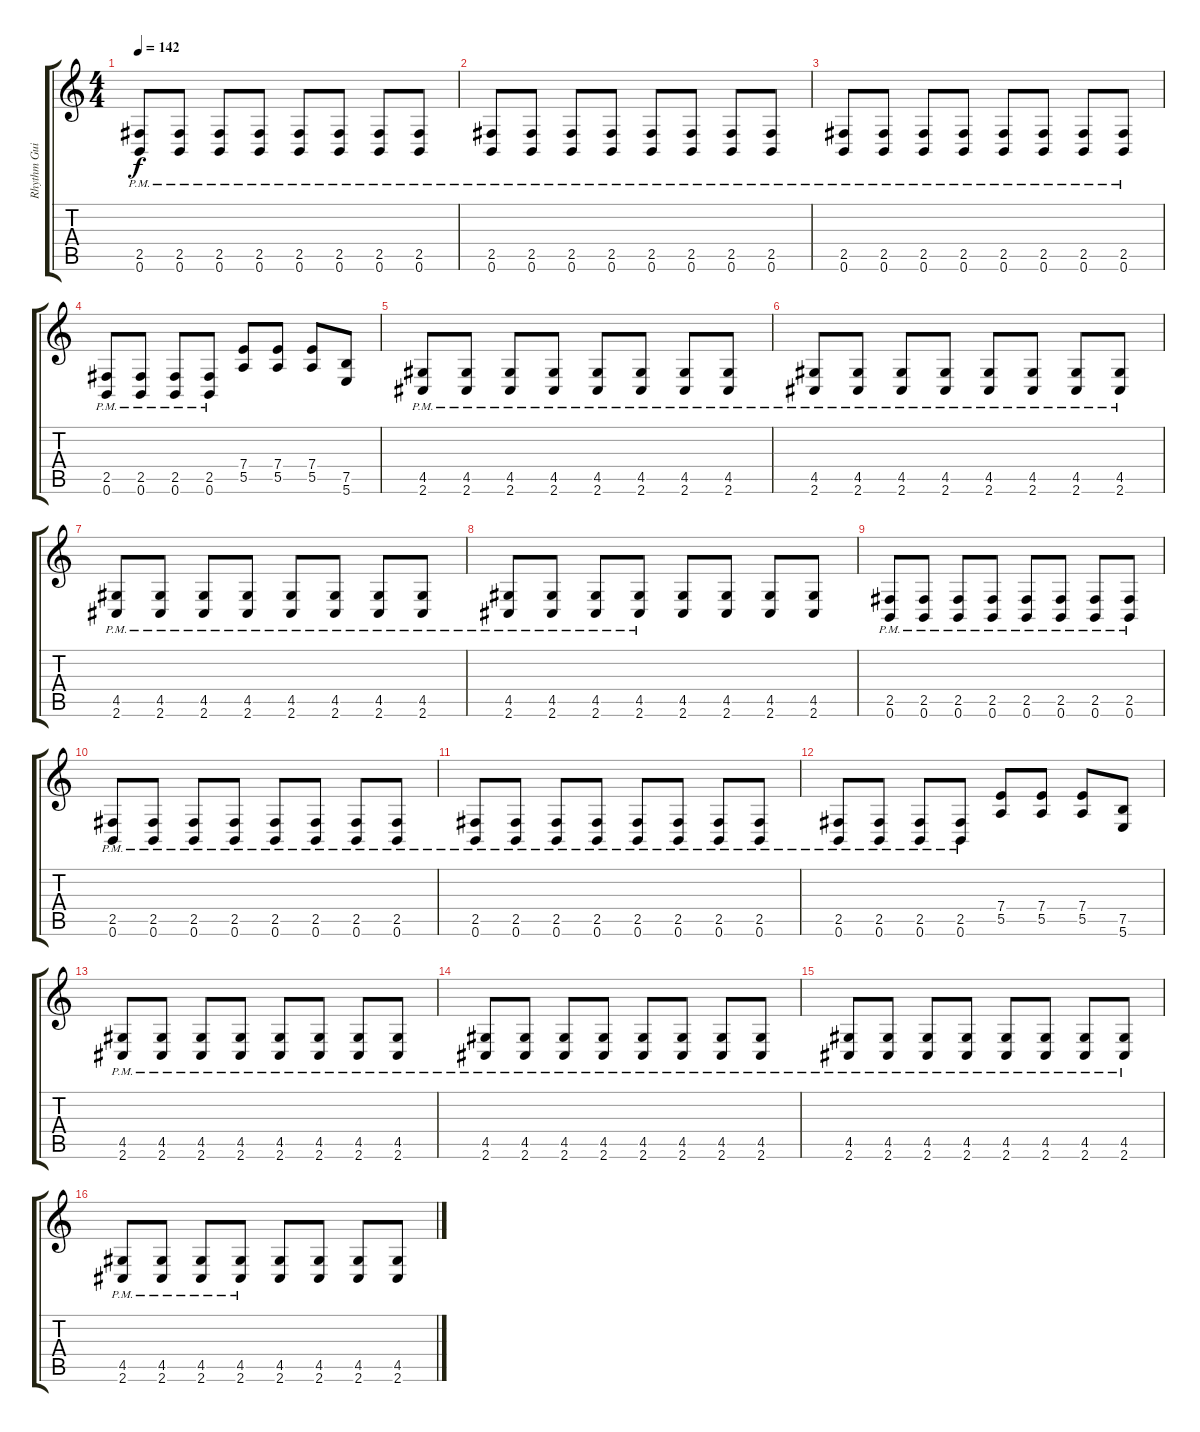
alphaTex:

\track ("Rhythm Guitar Right" "Rhythm Gui") {instrument overdrivenguitar}
\staff {score tabs}
\tuning (B3 Gb3 D3 A2 E2 B1) {hide}
\ts (4 4)
\tempo 142
\clef g2
\ks c
(2.5{pm} 0.6{pm}).8{dy f} (2.5{pm} 0.6{pm}).8 (2.5{pm} 0.6{pm}).8 (2.5{pm} 0.6{pm}).8 (2.5{pm} 0.6{pm}).8 (2.5{pm} 0.6{pm}).8 (2.5{pm} 0.6{pm}).8 (2.5{pm} 0.6{pm}).8 |
(2.5{pm} 0.6{pm}).8 (2.5{pm} 0.6{pm}).8 (2.5{pm} 0.6{pm}).8 (2.5{pm} 0.6{pm}).8 (2.5{pm} 0.6{pm}).8 (2.5{pm} 0.6{pm}).8 (2.5{pm} 0.6{pm}).8 (2.5{pm} 0.6{pm}).8 |
(2.5{pm} 0.6{pm}).8 (2.5{pm} 0.6{pm}).8 (2.5{pm} 0.6{pm}).8 (2.5{pm} 0.6{pm}).8 (2.5{pm} 0.6{pm}).8 (2.5{pm} 0.6{pm}).8 (2.5{pm} 0.6{pm}).8 (2.5{pm} 0.6{pm}).8 |
(2.5{pm} 0.6{pm}).8 (2.5{pm} 0.6{pm}).8 (2.5{pm} 0.6{pm}).8 (2.5{pm} 0.6{pm}).8 (7.4 5.5).8 (7.4 5.5).8 (7.4 5.5).8 (7.5 5.6).8 |
(4.5{pm} 2.6{pm}).8 (4.5{pm} 2.6{pm}).8 (4.5{pm} 2.6{pm}).8 (4.5{pm} 2.6{pm}).8 (4.5{pm} 2.6{pm}).8 (4.5{pm} 2.6{pm}).8 (4.5{pm} 2.6{pm}).8 (4.5{pm} 2.6{pm}).8 |
(4.5{pm} 2.6{pm}).8 (4.5{pm} 2.6{pm}).8 (4.5{pm} 2.6{pm}).8 (4.5{pm} 2.6{pm}).8 (4.5{pm} 2.6{pm}).8 (4.5{pm} 2.6{pm}).8 (4.5{pm} 2.6{pm}).8 (4.5{pm} 2.6{pm}).8 |
(4.5{pm} 2.6{pm}).8 (4.5{pm} 2.6{pm}).8 (4.5{pm} 2.6{pm}).8 (4.5{pm} 2.6{pm}).8 (4.5{pm} 2.6{pm}).8 (4.5{pm} 2.6{pm}).8 (4.5{pm} 2.6{pm}).8 (4.5{pm} 2.6{pm}).8 |
(4.5{pm} 2.6{pm}).8 (4.5{pm} 2.6{pm}).8 (4.5{pm} 2.6{pm}).8 (4.5{pm} 2.6{pm}).8 (4.5 2.6).8 (4.5 2.6).8 (4.5 2.6).8 (4.5 2.6).8 |
(2.5{pm} 0.6{pm}).8 (2.5{pm} 0.6{pm}).8 (2.5{pm} 0.6{pm}).8 (2.5{pm} 0.6{pm}).8 (2.5{pm} 0.6{pm}).8 (2.5{pm} 0.6{pm}).8 (2.5{pm} 0.6{pm}).8 (2.5{pm} 0.6{pm}).8 |
(2.5{pm} 0.6{pm}).8 (2.5{pm} 0.6{pm}).8 (2.5{pm} 0.6{pm}).8 (2.5{pm} 0.6{pm}).8 (2.5{pm} 0.6{pm}).8 (2.5{pm} 0.6{pm}).8 (2.5{pm} 0.6{pm}).8 (2.5{pm} 0.6{pm}).8 |
(2.5{pm} 0.6{pm}).8 (2.5{pm} 0.6{pm}).8 (2.5{pm} 0.6{pm}).8 (2.5{pm} 0.6{pm}).8 (2.5{pm} 0.6{pm}).8 (2.5{pm} 0.6{pm}).8 (2.5{pm} 0.6{pm}).8 (2.5{pm} 0.6{pm}).8 |
(2.5{pm} 0.6{pm}).8 (2.5{pm} 0.6{pm}).8 (2.5{pm} 0.6{pm}).8 (2.5{pm} 0.6{pm}).8 (7.4 5.5).8 (7.4 5.5).8 (7.4 5.5).8 (7.5 5.6).8 |
(4.5{pm} 2.6{pm}).8 (4.5{pm} 2.6{pm}).8 (4.5{pm} 2.6{pm}).8 (4.5{pm} 2.6{pm}).8 (4.5{pm} 2.6{pm}).8 (4.5{pm} 2.6{pm}).8 (4.5{pm} 2.6{pm}).8 (4.5{pm} 2.6{pm}).8 |
(4.5{pm} 2.6{pm}).8 (4.5{pm} 2.6{pm}).8 (4.5{pm} 2.6{pm}).8 (4.5{pm} 2.6{pm}).8 (4.5{pm} 2.6{pm}).8 (4.5{pm} 2.6{pm}).8 (4.5{pm} 2.6{pm}).8 (4.5{pm} 2.6{pm}).8 |
(4.5{pm} 2.6{pm}).8 (4.5{pm} 2.6{pm}).8 (4.5{pm} 2.6{pm}).8 (4.5{pm} 2.6{pm}).8 (4.5{pm} 2.6{pm}).8 (4.5{pm} 2.6{pm}).8 (4.5{pm} 2.6{pm}).8 (4.5{pm} 2.6{pm}).8 |
(4.5{pm} 2.6{pm}).8 (4.5{pm} 2.6{pm}).8 (4.5{pm} 2.6{pm}).8 (4.5{pm} 2.6{pm}).8 (4.5 2.6).8 (4.5 2.6).8 (4.5 2.6).8 (4.5 2.6).8
